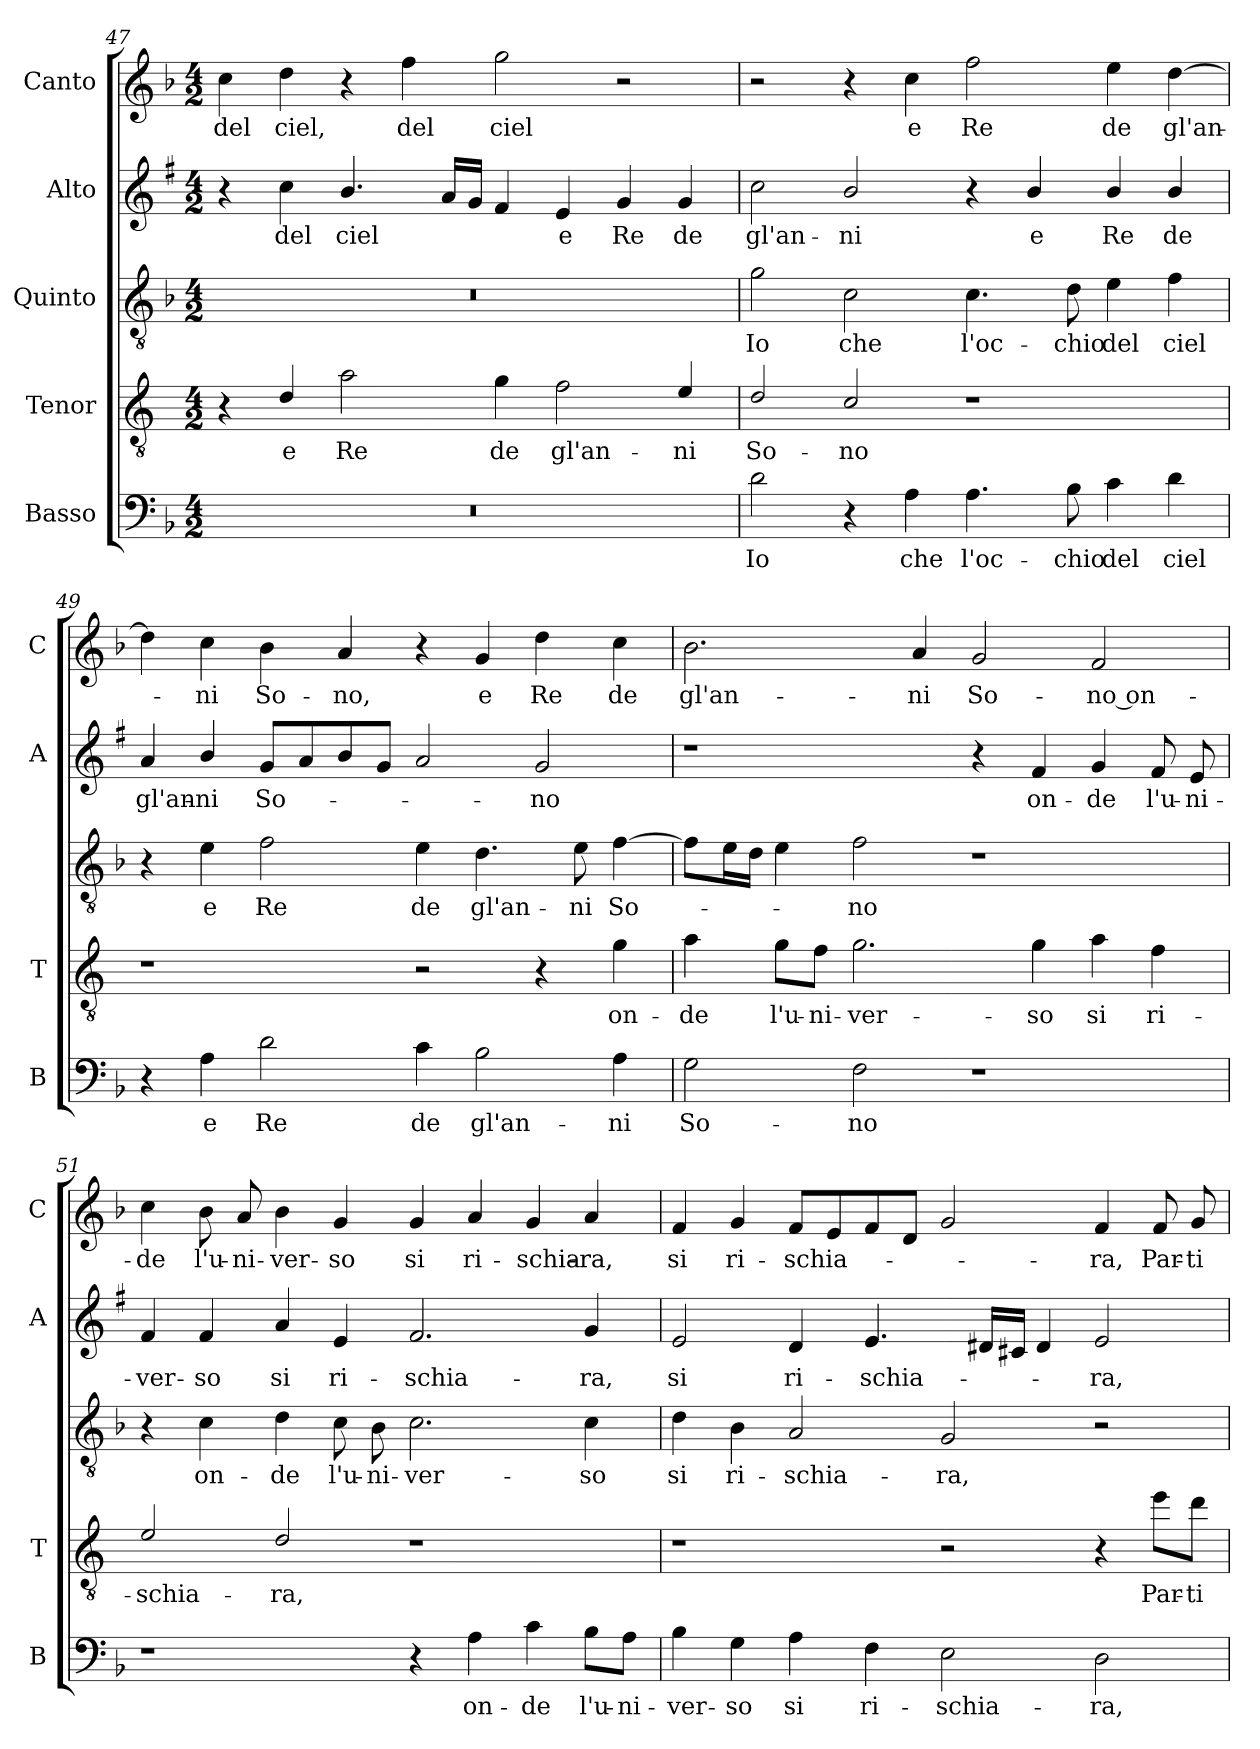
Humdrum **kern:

**kern	**text	**kern	**text	**kern	**text	**kern	**text	**kern	**text
*part5	*part5	*part4	*part4	*part3	*part3	*part2	*part2	*part1	*part1
*staff5	*staff5	*staff4	*staff4	*staff3	*staff3	*staff2	*staff2	*staff1	*staff1
*I"Basso	*	*I"Tenor	*	*I"Quinto	*	*I"Alto	*	*I"Canto	*
*I'B	*	*I'T	*	*	*	*I'A	*	*I'C	*
*clefF4	*	*clefGv2	*	*clefGv2	*	*clefG2	*	*clefG2	*
*	*	*ITrd4c7	*	*	*	*ITrd1c2	*	*	*
*k[b-]	*	*k[b-]	*	*k[b-]	*	*k[b-]	*	*k[b-]	*
*F:	*	*F:	*	*F:	*	*F:	*	*F:	*
*M4/2	*	*M4/2	*	*M4/2	*	*M4/2	*	*M4/2	*
=47	=47	=47	=47	=47	=47	=47	=47	=47	=47
!	!	!	!	!	!	!	!	!	!LO:LY:b
0r	.	4r	.	0r	.	4r	.	4cc\	del
!	!	!	!LO:LY:b	!	!	!	!LO:LY:b	!	!LO:LY:b
.	.	4G/	e	.	.	4b-\	del	4dd\	ciel,
!	!	!	!LO:LY:b	!	!	!	!LO:LY:b	!	!
.	.	2d\	Re	.	.	4.a/	ciel	4r	.
!	!	!	!	!	!	!	!	!	!LO:LY:b
.	.	.	.	.	.	.	.	4ff\	del
.	.	.	.	.	.	16g/LL	.	.	.
.	.	.	.	.	.	16f/JJ	.	.	.
!	!	!	!LO:LY:b	!	!	!	!	!	!LO:LY:b
.	.	4c\	de	.	.	4e/	.	2gg\	ciel
!	!	!	!LO:LY:b	!	!	!	!LO:LY:b	!	!
.	.	2B-\	gl'an-	.	.	4d/	e	.	.
!	!	!	!	!	!	!	!LO:LY:b	!	!
.	.	.	.	.	.	4f/	Re	2r	.
!	!	!	!LO:LY:b	!	!	!	!LO:LY:b	!	!
.	.	4A/	-ni	.	.	4f/	de	.	.
=48	=48	=48	=48	=48	=48	=48	=48	=48	=48
!	!LO:LY:b	!	!LO:LY:b	!	!LO:LY:b	!	!LO:LY:b	!	!
2d\	Io	2G/	So-	2g\	Io	2b-\	gl'an-	2r	.
!	!	!	!LO:LY:b	!	!LO:LY:b	!	!LO:LY:b	!	!
4r	.	2F/	-no	2c\	che	2a/	-ni	4r	.
!	!LO:LY:b	!	!	!	!	!	!	!	!LO:LY:b
4A\	che	.	.	.	.	.	.	4cc\	e
!	!LO:LY:b	!	!	!	!LO:LY:b	!	!	!	!LO:LY:b
4.A\	l'oc-	1r	.	4.c\	l'oc-	4r	.	2ff\	Re
!	!	!	!	!	!	!	!LO:LY:b	!	!
.	.	.	.	.	.	4a/	e	.	.
!	!LO:LY:b	!	!	!	!LO:LY:b	!	!	!	!
8B-\	-chio	.	.	8d\	-chio	.	.	.	.
!	!LO:LY:b	!	!	!	!LO:LY:b	!	!LO:LY:b	!	!LO:LY:b
4c\	del	.	.	4e\	del	4a/	Re	4ee\	de
!	!LO:LY:b	!	!	!	!LO:LY:b	!	!LO:LY:b	!	!LO:LY:b
4d\	ciel	.	.	4f\	ciel	4a/	de	[4dd\	gl'an-
=49	=49	=49	=49	=49	=49	=49	=49	=49	=49
!	!	!	!	!	!	!	!LO:LY:b	!	!
4r	.	1r	.	4r	.	4g/	gl'an-	4dd\]	.
!	!LO:LY:b	!	!	!	!LO:LY:b	!	!LO:LY:b	!	!LO:LY:b
4A\	e	.	.	4e\	e	4a/	-ni	4cc\	-ni
!	!LO:LY:b	!	!	!	!LO:LY:b	!	!LO:LY:b	!	!LO:LY:b
2d\	Re	.	.	2f\	Re	8f/L	So-	4b-\	So-
.	.	.	.	.	.	8g/	.	.	.
!	!	!	!	!	!	!	!	!	!LO:LY:b
.	.	.	.	.	.	8a/	.	4a/	-no,
.	.	.	.	.	.	8f/J	.	.	.
!	!LO:LY:b	!	!	!	!LO:LY:b	!	!	!	!
4c\	de	2r	.	4e\	de	2g/	.	4r	.
!	!LO:LY:b	!	!	!	!LO:LY:b	!	!	!	!LO:LY:b
2B-\	gl'an-	.	.	4.d\	gl'an-	.	.	4g/	e
!	!	!	!	!	!	!	!LO:LY:b	!	!LO:LY:b
.	.	4r	.	.	.	2f/	-no	4dd\	Re
!	!	!	!	!	!LO:LY:b	!	!	!	!
.	.	.	.	8e\	-ni	.	.	.	.
!	!LO:LY:b	!	!LO:LY:b	!	!LO:LY:b	!	!	!	!LO:LY:b
4A\	-ni	4c\	on-	[4f\	So-	.	.	4cc\	de
!!LO:PB:g=z
=50	=50	=50	=50	=50	=50	=50	=50	=50	=50
!	!LO:LY:b	!	!LO:LY:b	!	!	!	!	!	!LO:LY:b
2G\	So-	4d\	-de	8f\L]	.	1r	.	2.b-\	gl'an-
.	.	.	.	16e\L	.	.	.	.	.
.	.	.	.	16d\JJ	.	.	.	.	.
!	!	!	!LO:LY:b	!	!	!	!	!	!
.	.	8c\L	l'u-	4e\	.	.	.	.	.
!	!	!	!LO:LY:b	!	!	!	!	!	!
.	.	8B-\J	-ni-	.	.	.	.	.	.
!	!LO:LY:b	!	!LO:LY:b	!	!LO:LY:b	!	!	!	!
2F\	-no	2.c\	-ver-	2f\	-no	.	.	.	.
!	!	!	!	!	!	!	!	!	!LO:LY:b
.	.	.	.	.	.	.	.	4a/	-ni
!	!	!	!	!	!	!	!	!	!LO:LY:b
1r	.	.	.	1r	.	4r	.	2g/	So-
!	!	!	!LO:LY:b	!	!	!	!LO:LY:b	!	!
.	.	4c\	-so	.	.	4e/	on-	.	.
!	!	!	!LO:LY:b	!	!	!	!LO:LY:b	!	!LO:LY:b
.	.	4d\	si	.	.	4f/	-de	2f/	-no on-
!	!	!	!LO:LY:b	!	!	!	!LO:LY:b	!	!
.	.	4B-\	ri-	.	.	8e/	l'u-	.	.
!	!	!	!	!	!	!	!LO:LY:b	!	!
.	.	.	.	.	.	8d/	-ni-	.	.
=51	=51	=51	=51	=51	=51	=51	=51	=51	=51
!	!	!	!LO:LY:b	!	!	!	!LO:LY:b	!	!LO:LY:b
1r	.	2A/	-schia-	4r	.	4e/	-ver-	4cc\	-de
!	!	!	!	!	!LO:LY:b	!	!LO:LY:b	!	!LO:LY:b
.	.	.	.	4c\	on-	4e/	-so	8b-\	l'u-
!	!	!	!	!	!	!	!	!	!LO:LY:b
.	.	.	.	.	.	.	.	8a/	-ni-
!	!	!	!LO:LY:b	!	!LO:LY:b	!	!LO:LY:b	!	!LO:LY:b
.	.	2G/	-ra,	4d\	-de	4g/	si	4b-\	-ver-
!	!	!	!	!	!LO:LY:b	!	!LO:LY:b	!	!LO:LY:b
.	.	.	.	8c\	l'u-	4d/	ri-	4g/	-so
!	!	!	!	!	!LO:LY:b	!	!	!	!
.	.	.	.	8B-\	-ni-	.	.	.	.
!	!	!	!	!	!LO:LY:b	!	!LO:LY:b	!	!LO:LY:b
4r	.	1r	.	2.c\	-ver-	2.e/	-schia-	4g/	si
!	!LO:LY:b	!	!	!	!	!	!	!	!LO:LY:b
4A\	on-	.	.	.	.	.	.	4a/	ri-
!	!LO:LY:b	!	!	!	!	!	!	!	!LO:LY:b
4c\	-de	.	.	.	.	.	.	4g/	-schia-
!	!LO:LY:b	!	!	!	!LO:LY:b	!	!LO:LY:b	!	!LO:LY:b
8B-\L	l'u-	.	.	4c\	-so	4f/	-ra,	4a/	-ra,
!	!LO:LY:b	!	!	!	!	!	!	!	!
8A\J	-ni-	.	.	.	.	.	.	.	.
=52	=52	=52	=52	=52	=52	=52	=52	=52	=52
!	!LO:LY:b	!	!	!	!LO:LY:b	!	!LO:LY:b	!	!LO:LY:b
4B-\	-ver-	1r	.	4d\	si	2d/	si	4f/	si
!	!LO:LY:b	!	!	!	!LO:LY:b	!	!	!	!LO:LY:b
4G\	-so	.	.	4B-\	ri-	.	.	4g/	ri-
!	!LO:LY:b	!	!	!	!LO:LY:b	!	!LO:LY:b	!	!LO:LY:b
4A\	si	.	.	2A/	-schia-	4c/	ri-	8f/L	-schia-
.	.	.	.	.	.	.	.	8e/	.
!	!LO:LY:b	!	!	!	!	!	!LO:LY:b	!	!
4F\	ri-	.	.	.	.	4.d/	-schia-	8f/	.
.	.	.	.	.	.	.	.	8d/J	.
!	!LO:LY:b	!	!	!	!LO:LY:b	!	!	!	!
2E\	-schia-	2r	.	2G/	-ra,	.	.	2g/	.
.	.	.	.	.	.	16c#X/LL	.	.	.
.	.	.	.	.	.	16Bn/JJ	.	.	.
.	.	.	.	.	.	4c#/	.	.	.
!	!LO:LY:b	!	!	!	!	!	!LO:LY:b	!	!LO:LY:b
2D\	-ra,	4r	.	2r	.	2d/	-ra,	4f/	-ra,
!	!	!	!LO:LY:b	!	!	!	!	!	!LO:LY:b
.	.	8a\L	Par-	.	.	.	.	8f/	Par-
!	!	!	!LO:LY:b	!	!	!	!	!	!LO:LY:b
.	.	8g\J	-ti-	.	.	.	.	8g/	-ti-
=	=	=	=	=	=	=	=	=	=
*-	*-	*-	*-	*-	*-	*-	*-	*-	*-
